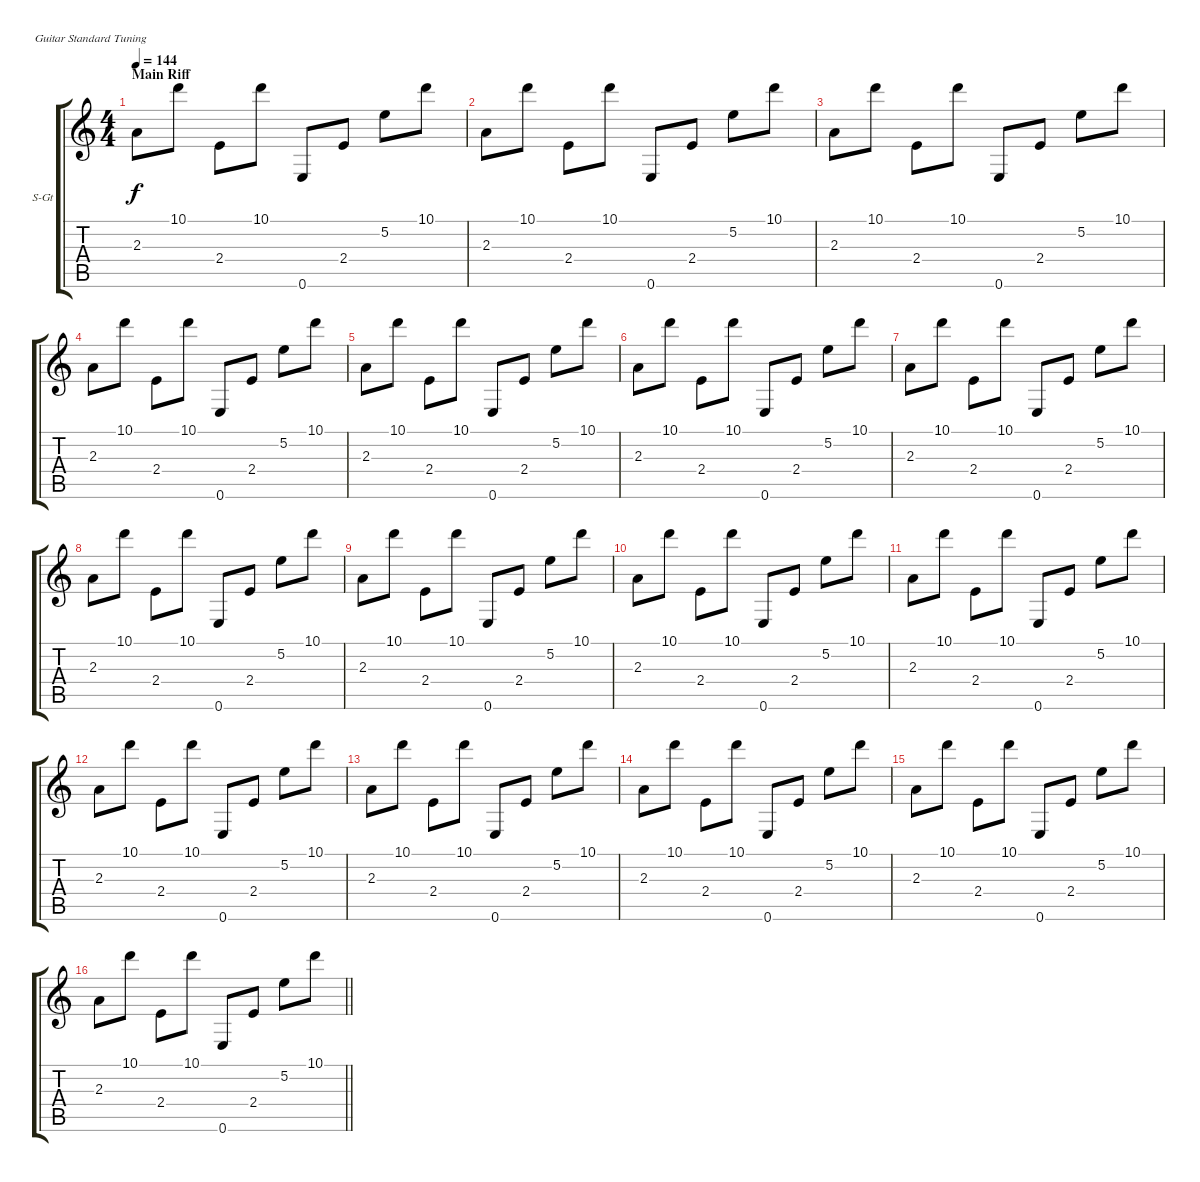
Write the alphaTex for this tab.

\bracketExtendMode groupsimilarinstruments
\firstSystemTrackNameOrientation horizontal
\otherSystemsTrackNameOrientation horizontal
\track ("Flake 2" "S-Gt") {instrument woodblock}
\staff {score tabs}
\tuning (E4 B3 G3 D3 A2 E2)
\displaytranspose 12
\ts (4 4)
\section ("" "Main Riff")
\tempo 144
\clef g2
\ks c
2.3.8{dy f} 10.1.8 2.4.8 10.1.8 0.6.8 2.4.8 5.2.8 10.1.8 |
2.3.8 10.1.8 2.4.8 10.1.8 0.6.8 2.4.8 5.2.8 10.1.8 |
2.3.8 10.1.8 2.4.8 10.1.8 0.6.8 2.4.8 5.2.8 10.1.8 |
2.3.8 10.1.8 2.4.8 10.1.8 0.6.8 2.4.8 5.2.8 10.1.8 |
2.3.8 10.1.8 2.4.8 10.1.8 0.6.8 2.4.8 5.2.8 10.1.8 |
2.3.8 10.1.8 2.4.8 10.1.8 0.6.8 2.4.8 5.2.8 10.1.8 |
2.3.8 10.1.8 2.4.8 10.1.8 0.6.8 2.4.8 5.2.8 10.1.8 |
2.3.8 10.1.8 2.4.8 10.1.8 0.6.8 2.4.8 5.2.8 10.1.8 |
2.3.8 10.1.8 2.4.8 10.1.8 0.6.8 2.4.8 5.2.8 10.1.8 |
2.3.8 10.1.8 2.4.8 10.1.8 0.6.8 2.4.8 5.2.8 10.1.8 |
2.3.8 10.1.8 2.4.8 10.1.8 0.6.8 2.4.8 5.2.8 10.1.8 |
2.3.8 10.1.8 2.4.8 10.1.8 0.6.8 2.4.8 5.2.8 10.1.8 |
2.3.8 10.1.8 2.4.8 10.1.8 0.6.8 2.4.8 5.2.8 10.1.8 |
2.3.8 10.1.8 2.4.8 10.1.8 0.6.8 2.4.8 5.2.8 10.1.8 |
2.3.8 10.1.8 2.4.8 10.1.8 0.6.8 2.4.8 5.2.8 10.1.8 |
\barLineRight lightlight
2.3.8 10.1.8 2.4.8 10.1.8 0.6.8 2.4.8 5.2.8 10.1.8
